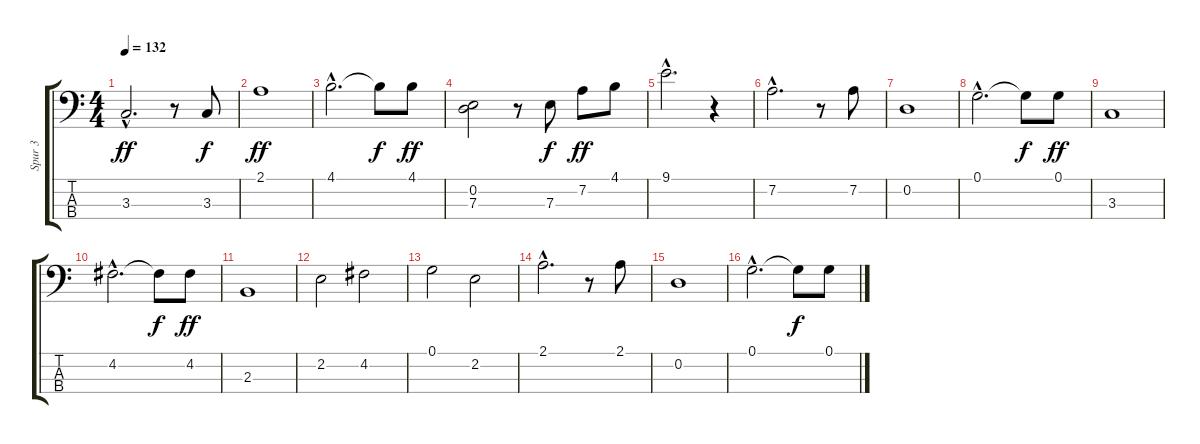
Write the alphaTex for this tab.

\track ("Spur 3" "Spur 3") {instrument fretlessbass}
\staff {score tabs}
\tuning (G2 D2 A1 E1) {hide}
\ts (4 4)
\tempo 132
\clef f4
\ks c
3.3{hac}.2{d dy ff} r.8 3.3.8{dy f} |
2.1.1{dy ff} |
4.1{hac}.2{d} 4.1{t}.8{dy f} 4.1.8{dy ff} |
(0.2 7.3).2 r.8 7.3.8{dy f} 7.2.8{dy ff} 4.1.8 |
9.1{hac}.2{d} r.4 |
7.2{hac}.2{d} r.8 7.2.8 |
0.2.1 |
0.1{hac}.2{d} 0.1{t}.8{dy f} 0.1.8{dy ff} |
3.3.1 |
4.2{hac}.2{d} 4.2{t}.8{dy f} 4.2.8{dy ff} |
2.3.1 |
2.2.2 4.2.2 |
0.1.2 2.2.2 |
2.1{hac}.2{d} r.8 2.1.8 |
0.2.1 |
0.1{hac}.2{d} 0.1{t}.8{dy f} 0.1.8
